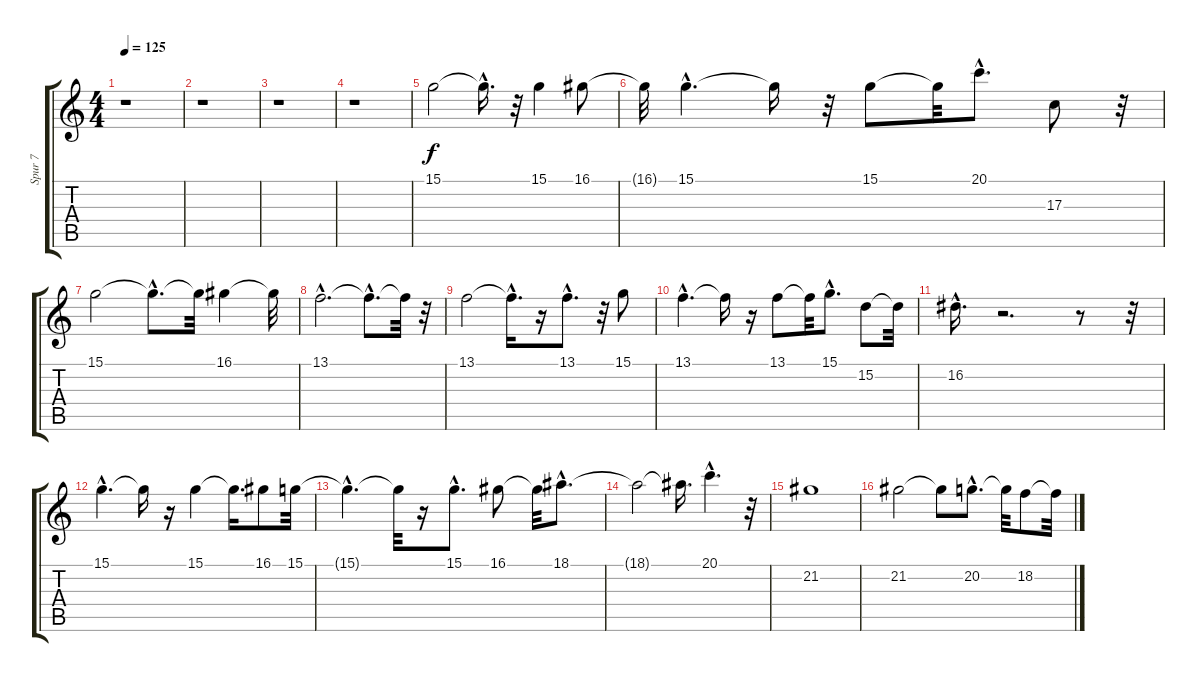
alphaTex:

\track ("Spur 7" "Spur 7") {instrument frenchhorn}
\staff {score tabs}
\tuning (E4 B3 G3 D3 A2 E2) {hide}
\ts (4 4)
\tempo 125
\clef g2
\ks c
r.1{dy f} |
r.1 |
r.1 |
r.1 |
15.1.2{volume 6 balance 3 instrument stringensemble1} 15.1{hac t}.16{d} r.32 15.1.4 16.1.8 |
16.1{t}.32 15.1{hac}.4{d} 15.1{t}.16 r.32 15.1.8 15.1{t}.32 20.1{hac}.8{d} 17.3.8 r.32 |
15.1.2 15.1{hac t}.8{d} 15.1{t}.32 16.1.4 16.1{t}.32 |
13.1{hac}.2{d} 13.1{hac t}.8{d} 13.1{t}.32 r.32 |
13.1.2 13.1{hac t}.16{d} r.16 13.1{hac}.8{d} r.32 15.1.8 |
13.1{hac}.4{d} 13.1{t}.16 r.16 13.1.8 13.1{t}.32 15.1{hac}.8{d} 15.2.8 15.2{t}.32 |
16.2{hac}.16{d} r.2{d} r.8 r.32 |
15.1{hac}.4{d} 15.1{t}.16 r.16 15.1.4 15.1{t}.16{d} 16.1.8 15.1.32 |
15.1{hac t}.4{d} 15.1{t}.32 r.16 15.1{hac}.8{d} 16.1.8 16.1{t}.32 18.1{hac}.8{d} |
18.1{t}.2 18.1{t}.16{d} 20.1{hac}.4{d} r.32 |
21.2.1 |
21.2.2 21.2{t}.8 20.2{hac}.8{d} 20.2{t}.32 18.2.8 18.2{t}.32
